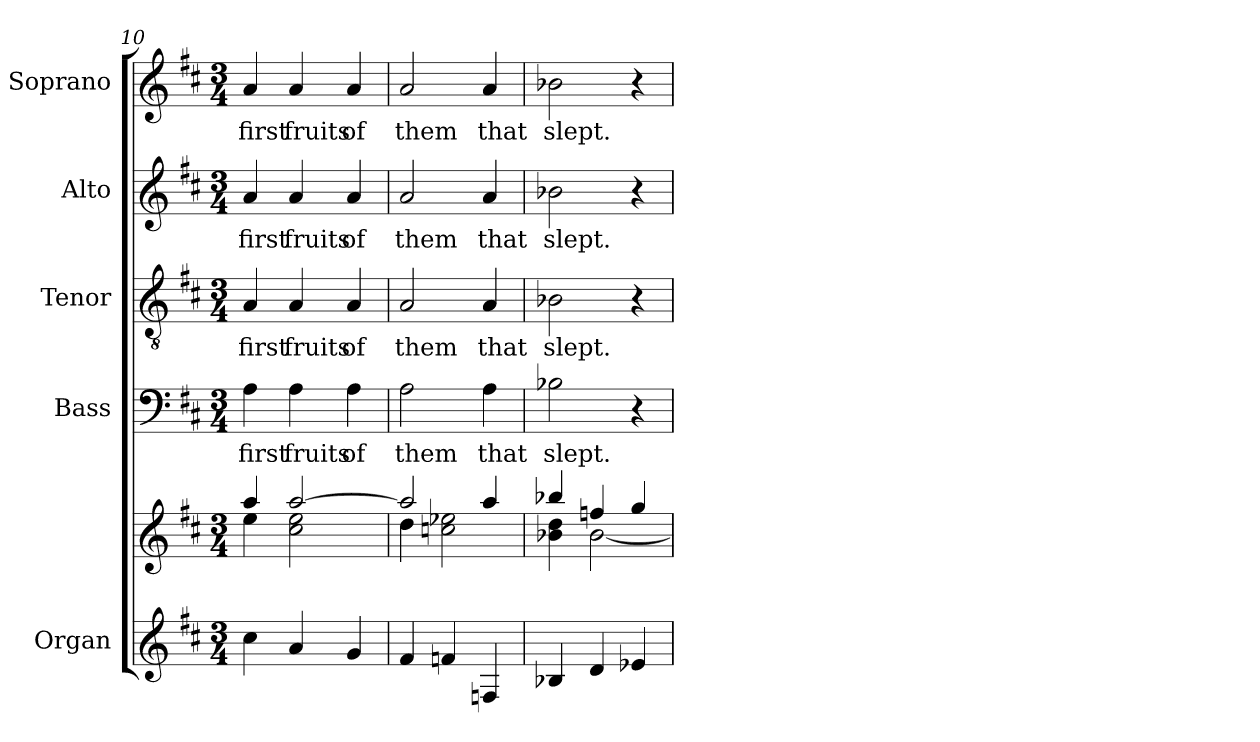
**kern	**kern	**kern	**text	**kern	**text	**kern	**text	**kern	**text
*part5	*part5	*part4	*part4	*part3	*part3	*part2	*part2	*part1	*part1
*staff6	*staff5	*staff4	*staff4	*staff3	*staff3	*staff2	*staff2	*staff1	*staff1
*I"Organ	*	*I"Bass	*	*I"Tenor	*	*I"Alto	*	*I"Soprano	*
*I'Org.	*	*I'B.	*	*I'T.	*	*I'A.	*	*I'S.	*
*clefG2	*clefG2	*clefF4	*	*clefGv2	*	*clefG2	*	*clefG2	*
*	*	*	*	*ITrd7c12	*	*	*	*	*
*k[f#c#]	*k[f#c#]	*k[f#c#]	*	*k[f#c#]	*	*k[f#c#]	*	*k[f#c#]	*
*D:	*D:	*D:	*	*D:	*	*D:	*	*D:	*
*M3/4	*M3/4	*M3/4	*	*M3/4	*	*M3/4	*	*M3/4	*
=10	=10	=10	=10	=10	=10	=10	=10	=10	=10
*	*^	*	*	*	*	*	*	*	*
!	!	!	!	!LO:LY:b:color=#000000	!	!	!	!	!	!
!	!	!	!	!	!	!LO:LY:b:color=#000000	!	!	!	!
!	!	!	!	!	!	!	!	!LO:LY:b:color=#000000	!	!
!	!	!	!	!	!	!	!	!	!	!LO:LY:b:color=#000000
4cc#i\	4aai/	4eei\	4Ai\	first	4AAi/	first	4ai/	first	4ai/	first
!	!	!	!	!LO:LY:b:color=#000000	!	!	!	!	!	!
!	!	!	!	!	!	!LO:LY:b:color=#000000	!	!	!	!
!	!	!	!	!	!	!	!	!LO:LY:b:color=#000000	!	!
!	!	!	!	!	!	!	!	!	!	!LO:LY:b:color=#000000
4ai/	[>2aai/	2cc#i\ 2eei	4Ai\	fruits	4AAi/	fruits	4ai/	fruits	4ai/	fruits
!	!	!	!	!LO:LY:b:color=#000000	!	!	!	!	!	!
!	!	!	!	!	!	!LO:LY:b:color=#000000	!	!	!	!
!	!	!	!	!	!	!	!	!LO:LY:b:color=#000000	!	!
!	!	!	!	!	!	!	!	!	!	!LO:LY:b:color=#000000
4gi/	.	.	4Ai\	of	4AAi/	of	4ai/	of	4ai/	of
=11	=11	=11	=11	=11	=11	=11	=11	=11	=11	=11
!	!	!	!	!LO:LY:b:color=#000000	!	!	!	!	!	!
!	!	!	!	!	!	!LO:LY:b:color=#000000	!	!	!	!
!	!	!	!	!	!	!	!	!LO:LY:b:color=#000000	!	!
!	!	!	!	!	!	!	!	!	!	!LO:LY:b:color=#000000
4f#i/	2aai/]	4ddi\	2Ai\	them	2AAi/	them	2ai/	them	2ai/	them
4fni/	.	2ccni\ 2ee-Xi	.	.	.	.	.	.	.	.
!	!	!	!	!LO:LY:b:color=#000000	!	!	!	!	!	!
!	!	!	!	!	!	!LO:LY:b:color=#000000	!	!	!	!
!	!	!	!	!	!	!	!	!LO:LY:b:color=#000000	!	!
!	!	!	!	!	!	!	!	!	!	!LO:LY:b:color=#000000
4Fni/	4aai/	.	4Ai\	that	4AAi/	that	4ai/	that	4ai/	that
=12	=12	=12	=12	=12	=12	=12	=12	=12	=12	=12
!	!	!	!	!LO:LY:b:color=#000000	!	!	!	!	!	!
!	!	!	!	!	!	!LO:LY:b:color=#000000	!	!	!	!
!	!	!	!	!	!	!	!	!LO:LY:b:color=#000000	!	!
!	!	!	!	!	!	!	!	!	!	!LO:LY:b:color=#000000
4B-Xi/	4bb-Xi/	4b-Xi\ 4ddi	2B-Xi\	slept.	2BB-Xi\	slept.	2b-Xi\	slept.	2b-Xi\	slept.
4di/	4ffni/	[<2b-i\	.	.	.	.	.	.	.	.
4e-Xi/	4ggi/	.	4r	.	4r	.	4r	.	4r	.
*	*v	*v	*	*	*	*	*	*	*	*
=	=	=	=	=	=	=	=	=	=
*-	*-	*-	*-	*-	*-	*-	*-	*-	*-
